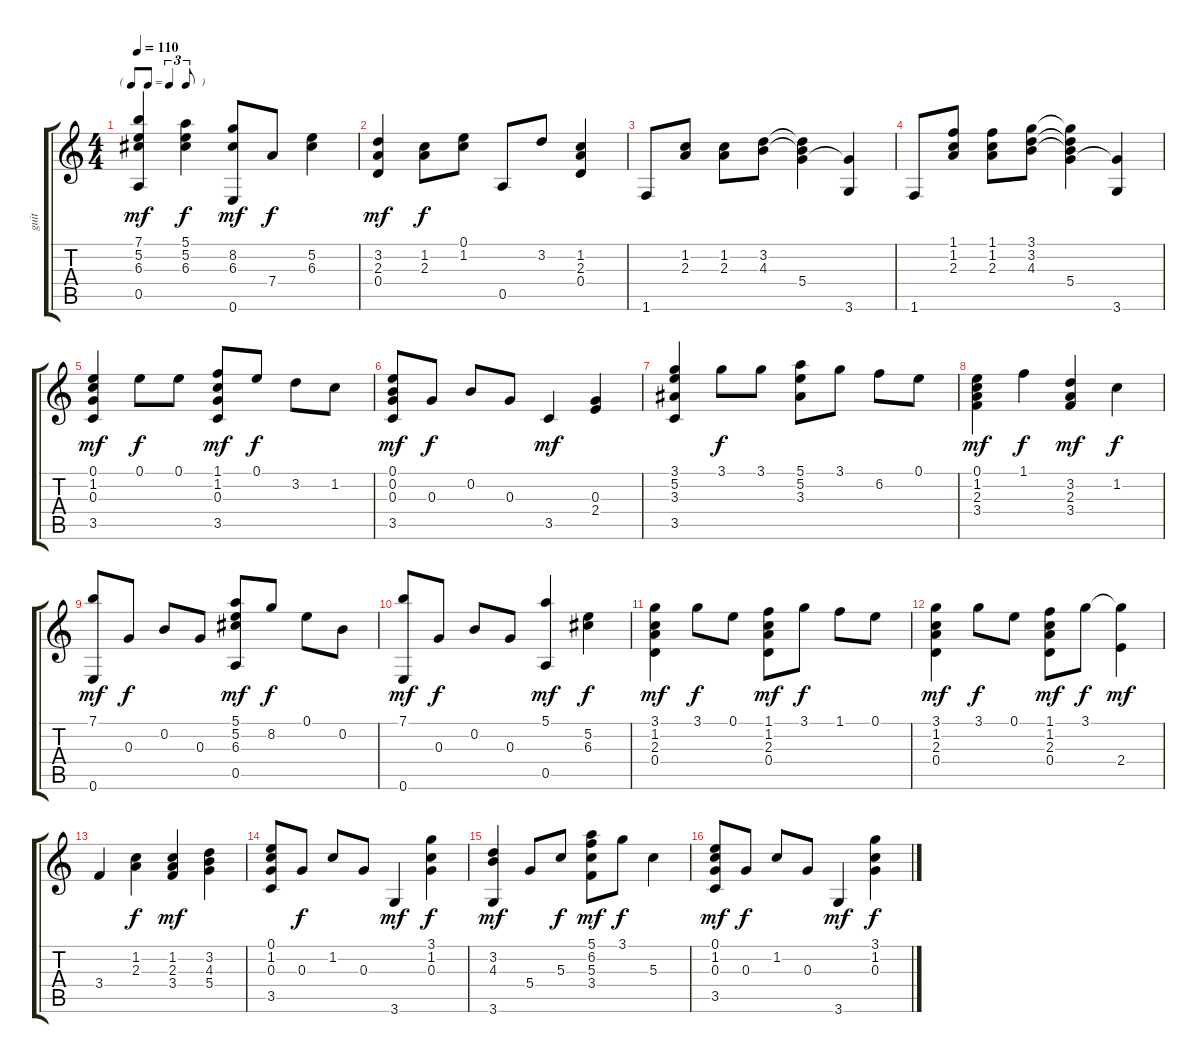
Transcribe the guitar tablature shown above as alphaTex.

\track ("guit" "guit") {instrument electricguitarjazz}
\staff {score tabs}
\tuning (E4 B3 G3 D3 A2 E2) {hide}
\ts (4 4)
\tf triplet8th
\tempo 110
\clef g2
\ks c
(7.1 5.2 6.3 0.5).4{dy mf} (5.1 5.2 6.3).4{dy f} (8.2 6.3 0.6).8{dy mf} 7.4.8{dy f} (5.2 6.3).4 |
(3.2 2.3 0.4).4{dy mf} (1.2 2.3).8{dy f} (0.1 1.2).8 0.5.8 3.2.8 (1.2 2.3 0.4).4 |
1.6.8 (1.2 2.3).8 (1.2 2.3).8 (3.2 4.3).8 (3.2{t} 4.3{t} 5.4).4 (5.4{t} 3.6).4 |
1.6.8 (1.1 1.2 2.3).8 (1.1 1.2 2.3).8 (3.1 3.2 4.3).8 (3.1{t} 3.2{t} 4.3{t} 5.4).4 (5.4{t} 3.6).4 |
(0.1 1.2 0.3 3.5).4{dy mf} 0.1.8{dy f} 0.1.8 (1.1 1.2 0.3 3.5).8{dy mf} 0.1.8{dy f} 3.2.8 1.2.8 |
(0.1 0.2 0.3 3.5).8{dy mf} 0.3.8{dy f} 0.2.8 0.3.8 3.5.4{dy mf} (0.3 2.4).4 |
(3.1 5.2 3.3 3.5).4 3.1.8{dy f} 3.1.8 (5.1 5.2 3.3).8 3.1.8 6.2.8 0.1.8 |
(0.1 1.2 2.3 3.4).4{dy mf} 1.1.4{dy f} (3.2 2.3 3.4).4{dy mf} 1.2.4{dy f} |
(7.1 0.6).8{dy mf} 0.3.8{dy f} 0.2.8 0.3.8 (5.1 5.2 6.3 0.5).8{dy mf} 8.2.8{dy f} 0.1.8 0.2.8 |
(7.1 0.6).8{dy mf} 0.3.8{dy f} 0.2.8 0.3.8 (5.1 0.5).4{dy mf} (5.2 6.3).4{dy f} |
(3.1 1.2 2.3 0.4).4{dy mf} 3.1.8{dy f} 0.1.8 (1.1 1.2 2.3 0.4).8{dy mf} 3.1.8{dy f} 1.1.8 0.1.8 |
(3.1 1.2 2.3 0.4).4{dy mf} 3.1.8{dy f} 0.1.8 (1.1 1.2 2.3 0.4).8{dy mf} 3.1.8{dy f} (3.1{t} 2.4).4{dy mf} |
3.4.4 (1.2 2.3).4{dy f} (1.2 2.3 3.4).4{dy mf} (3.2 4.3 5.4).4 |
(0.1 1.2 0.3 3.5).8 0.3.8{dy f} 1.2.8 0.3.8 3.6.4{dy mf} (3.1 1.2 0.3).4{dy f} |
(3.2 4.3 3.6).4{dy mf} 5.4.8 5.3.8{dy f} (5.1 6.2 5.3 3.4).8{dy mf} 3.1.8{dy f} 5.3.4 |
(0.1 1.2 0.3 3.5).8{dy mf} 0.3.8{dy f} 1.2.8 0.3.8 3.6.4{dy mf} (3.1 1.2 0.3).4{dy f}
